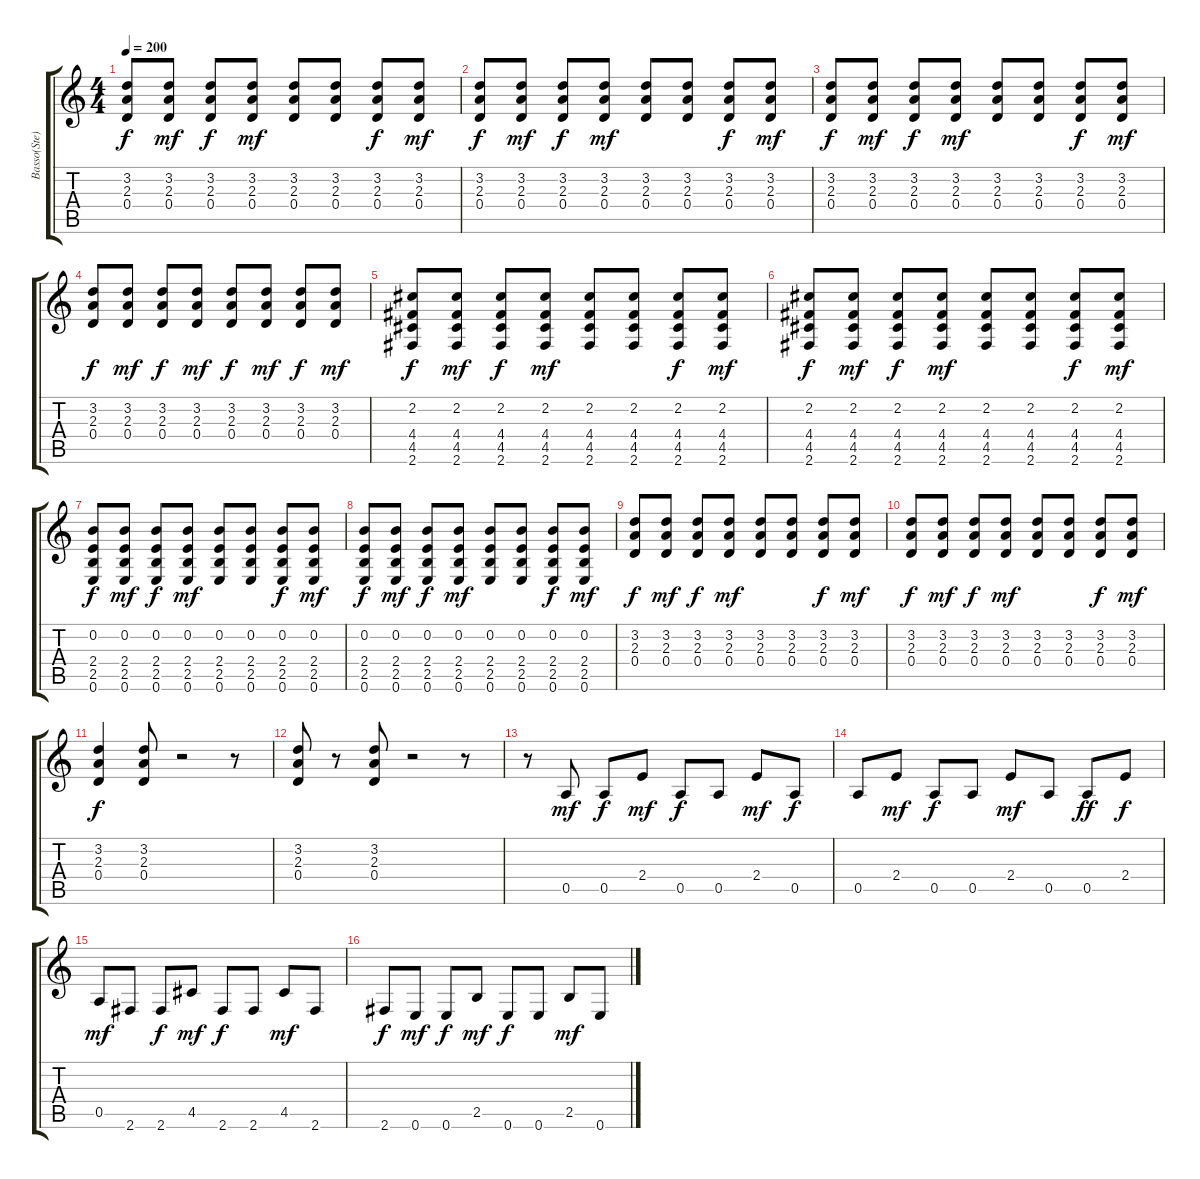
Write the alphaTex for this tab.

\track ("Basso(Ste)" "Basso(Ste)") {instrument slapbass1}
\staff {score tabs}
\tuning (E4 B3 G3 D3 A2 E2) {hide}
\ts (4 4)
\tempo 200
\clef g2
\ks c
(3.2 2.3 0.4).8{dy f} (3.2 2.3 0.4).8{dy mf} (3.2 2.3 0.4).8{dy f} (3.2 2.3 0.4).8{dy mf} (3.2 2.3 0.4).8 (3.2 2.3 0.4).8 (3.2 2.3 0.4).8{dy f} (3.2 2.3 0.4).8{dy mf} |
(3.2 2.3 0.4).8{dy f} (3.2 2.3 0.4).8{dy mf} (3.2 2.3 0.4).8{dy f} (3.2 2.3 0.4).8{dy mf} (3.2 2.3 0.4).8 (3.2 2.3 0.4).8 (3.2 2.3 0.4).8{dy f} (3.2 2.3 0.4).8{dy mf} |
(3.2 2.3 0.4).8{dy f} (3.2 2.3 0.4).8{dy mf} (3.2 2.3 0.4).8{dy f} (3.2 2.3 0.4).8{dy mf} (3.2 2.3 0.4).8 (3.2 2.3 0.4).8 (3.2 2.3 0.4).8{dy f} (3.2 2.3 0.4).8{dy mf} |
(3.2 2.3 0.4).8{dy f} (3.2 2.3 0.4).8{dy mf} (3.2 2.3 0.4).8{dy f} (3.2 2.3 0.4).8{dy mf} (3.2 2.3 0.4).8{dy f} (3.2 2.3 0.4).8{dy mf} (3.2 2.3 0.4).8{dy f} (3.2 2.3 0.4).8{dy mf} |
(2.2 4.4 4.5 2.6).8{dy f} (2.2 4.4 4.5 2.6).8{dy mf} (2.2 4.4 4.5 2.6).8{dy f} (2.2 4.4 4.5 2.6).8{dy mf} (2.2 4.4 4.5 2.6).8 (2.2 4.4 4.5 2.6).8 (2.2 4.4 4.5 2.6).8{dy f} (2.2 4.4 4.5 2.6).8{dy mf} |
(2.2 4.4 4.5 2.6).8{dy f} (2.2 4.4 4.5 2.6).8{dy mf} (2.2 4.4 4.5 2.6).8{dy f} (2.2 4.4 4.5 2.6).8{dy mf} (2.2 4.4 4.5 2.6).8 (2.2 4.4 4.5 2.6).8 (2.2 4.4 4.5 2.6).8{dy f} (2.2 4.4 4.5 2.6).8{dy mf} |
(0.2 2.4 2.5 0.6).8{dy f} (0.2 2.4 2.5 0.6).8{dy mf} (0.2 2.4 2.5 0.6).8{dy f} (0.2 2.4 2.5 0.6).8{dy mf} (0.2 2.4 2.5 0.6).8 (0.2 2.4 2.5 0.6).8 (0.2 2.4 2.5 0.6).8{dy f} (0.2 2.4 2.5 0.6).8{dy mf} |
(0.2 2.4 2.5 0.6).8{dy f} (0.2 2.4 2.5 0.6).8{dy mf} (0.2 2.4 2.5 0.6).8{dy f} (0.2 2.4 2.5 0.6).8{dy mf} (0.2 2.4 2.5 0.6).8 (0.2 2.4 2.5 0.6).8 (0.2 2.4 2.5 0.6).8{dy f} (0.2 2.4 2.5 0.6).8{dy mf} |
(3.2 2.3 0.4).8{dy f} (3.2 2.3 0.4).8{dy mf} (3.2 2.3 0.4).8{dy f} (3.2 2.3 0.4).8{dy mf} (3.2 2.3 0.4).8 (3.2 2.3 0.4).8 (3.2 2.3 0.4).8{dy f} (3.2 2.3 0.4).8{dy mf} |
(3.2 2.3 0.4).8{dy f} (3.2 2.3 0.4).8{dy mf} (3.2 2.3 0.4).8{dy f} (3.2 2.3 0.4).8{dy mf} (3.2 2.3 0.4).8 (3.2 2.3 0.4).8 (3.2 2.3 0.4).8{dy f} (3.2 2.3 0.4).8{dy mf} |
(3.2 2.3 0.4).4{dy f} (3.2 2.3 0.4).8 r.2 r.8 |
(3.2 2.3 0.4).8 r.8 (3.2 2.3 0.4).8 r.2 r.8 |
r.8 0.5.8{dy mf volume 9 balance 0 instrument electricguitarmuted} 0.5.8{dy f} 2.4.8{dy mf} 0.5.8{dy f} 0.5.8 2.4.8{dy mf} 0.5.8{dy f} |
0.5.8 2.4.8{dy mf} 0.5.8{dy f} 0.5.8 2.4.8{dy mf} 0.5.8 0.5.8{dy ff} 2.4.8{dy f} |
0.5.8{dy mf} 2.6.8 2.6.8{dy f} 4.5.8{dy mf} 2.6.8{dy f} 2.6.8 4.5.8{dy mf} 2.6.8 |
2.6.8{dy f} 0.6.8{dy mf} 0.6.8{dy f} 2.5.8{dy mf} 0.6.8{dy f} 0.6.8 2.5.8{dy mf} 0.6.8
